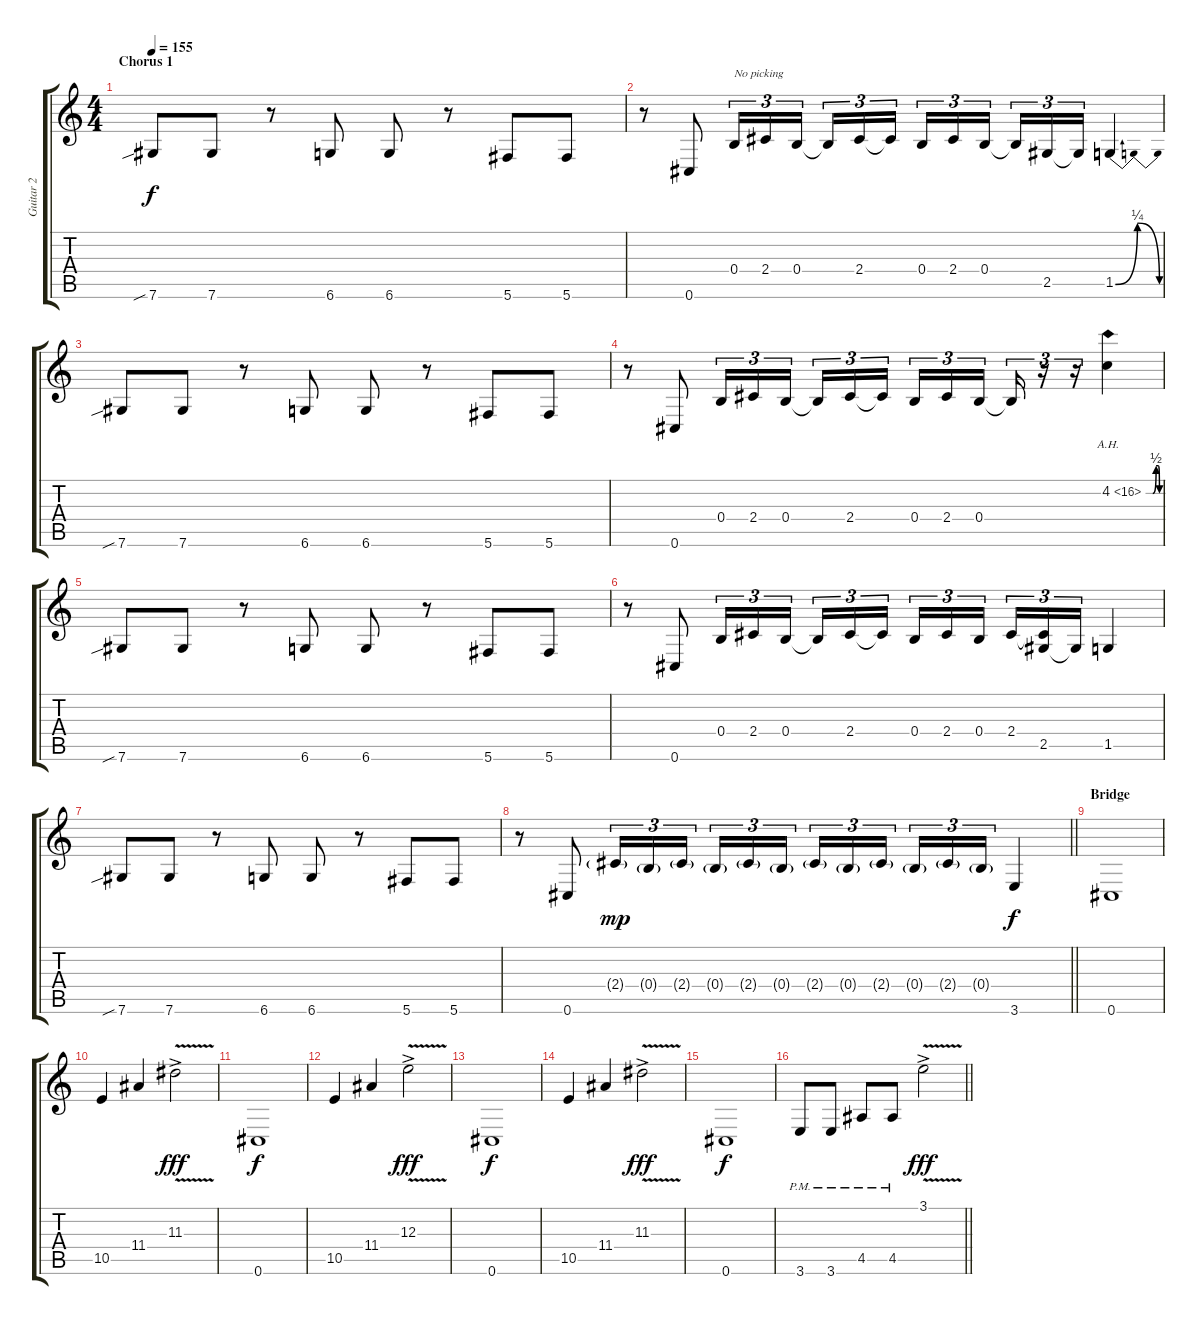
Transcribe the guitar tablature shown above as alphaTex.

\track ("Guitar 2" "Guitar 2") {instrument distortionguitar}
\staff {score tabs}
\tuning (Db4 Ab3 E3 B2 Gb2 Db2) {hide}
\ts (4 4)
\section ("" "Chorus 1")
\tempo 155
\clef g2
\ks c
7.6{sib}.8{dy f} 7.6.8 r.8 6.6.8 6.6.8 r.8 5.6.8 5.6.8 |
r.8 0.6.8 0.4.16{tu (3 2) txt "No picking"} 2.4.16{tu (3 2)} 0.4.16{tu (3 2)} 0.4{t}.16{tu (3 2)} 2.4.16{tu (3 2)} 2.4{t}.16{tu (3 2)} 0.4.16{tu (3 2)} 2.4.16{tu (3 2)} 0.4.16{tu (3 2)} 0.4{t}.16{tu (3 2)} 2.5.16{tu (3 2)} 2.5{t}.16{tu (3 2)} 1.5{be (bendrelease 0 0 30 1 30 1 60 0)}.4 |
7.6{sib}.8 7.6.8 r.8 6.6.8 6.6.8 r.8 5.6.8 5.6.8 |
r.8 0.6.8 0.4.16{tu (3 2)} 2.4.16{tu (3 2)} 0.4.16{tu (3 2)} 0.4{t}.16{tu (3 2)} 2.4.16{tu (3 2)} 2.4{t}.16{tu (3 2)} 0.4.16{tu (3 2)} 2.4.16{tu (3 2)} 0.4.16{tu (3 2)} 0.4{t}.16{tu (3 2)} r.16{tu (3 2)} r.16{tu (3 2)} 4.2{be (custom 0 0 30 0 45 2 55 2 60 0) ah 12}.4 |
7.6{sib}.8 7.6.8 r.8 6.6.8 6.6.8 r.8 5.6.8 5.6.8 |
r.8 0.6.8 0.4.16{tu (3 2)} 2.4.16{tu (3 2)} 0.4.16{tu (3 2)} 0.4{t}.16{tu (3 2)} 2.4.16{tu (3 2)} 2.4{t}.16{tu (3 2)} 0.4.16{tu (3 2)} 2.4.16{tu (3 2)} 0.4.16{tu (3 2)} 2.4.16{tu (3 2)} (2.4{t} 2.5).16{tu (3 2)} 2.5{t}.16{tu (3 2)} 1.5.4 |
7.6{sib}.8 7.6.8 r.8 6.6.8 6.6.8 r.8 5.6.8 5.6.8 |
\barLineRight lightlight
r.8 0.6.8 2.4{g}.16{tu (3 2) dy mp} 0.4{g}.16{tu (3 2)} 2.4{g}.16{tu (3 2)} 0.4{g}.16{tu (3 2)} 2.4{g}.16{tu (3 2)} 0.4{g}.16{tu (3 2)} 2.4{g}.16{tu (3 2)} 0.4{g}.16{tu (3 2)} 2.4{g}.16{tu (3 2)} 0.4{g}.16{tu (3 2)} 2.4{g}.16{tu (3 2)} 0.4{g}.16{tu (3 2)} 3.6.4{dy f} |
\section ("" "Bridge")
0.6.1 |
10.5.4 11.4.4 11.3{v ac}.2{dy fff} |
0.6.1{dy f} |
10.5.4 11.4.4 12.3{v ac}.2{dy fff} |
0.6.1{dy f} |
10.5.4 11.4.4 11.3{v ac}.2{dy fff} |
0.6.1{dy f} |
\barLineRight lightlight
3.6{pm}.8 3.6{pm}.8 4.5{pm}.8 4.5{pm}.8 3.1{v ac}.2{dy fff}
